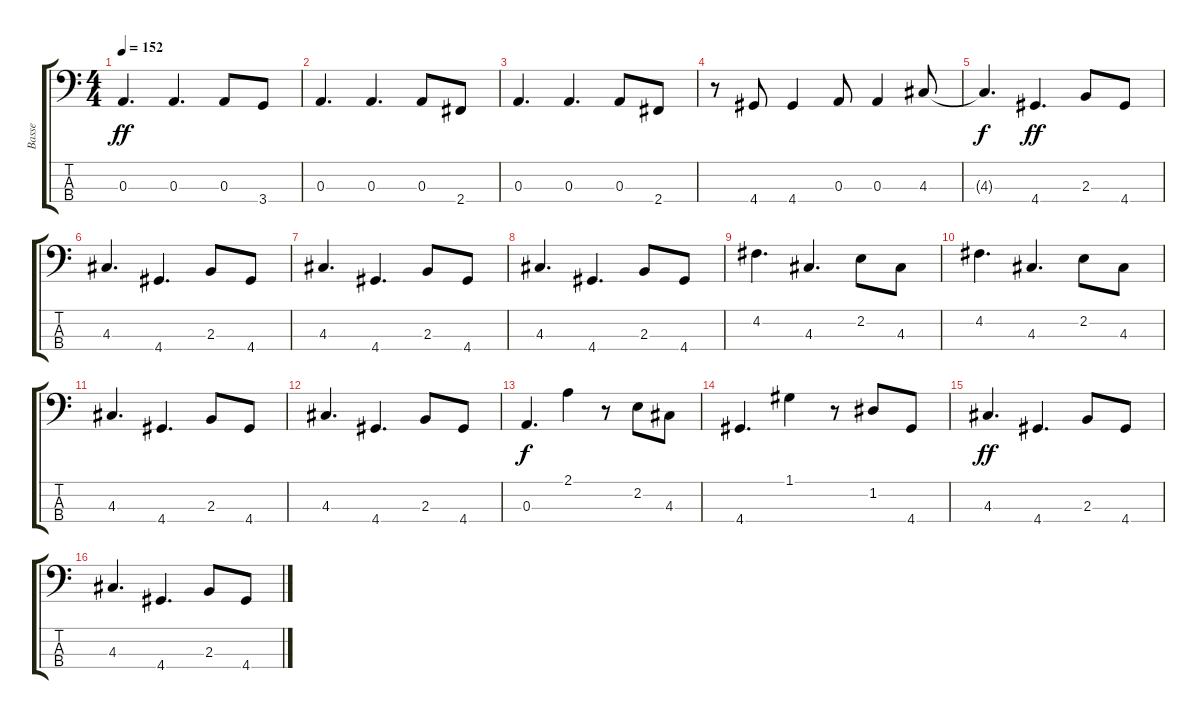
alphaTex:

\track ("Basse" "Basse") {instrument acousticbass}
\staff {score tabs}
\tuning (G2 D2 A1 E1) {hide}
\ts (4 4)
\tempo 152
\clef f4
\ks c
0.3.4{d dy ff} 0.3.4{d} 0.3.8 3.4.8 |
0.3.4{d} 0.3.4{d} 0.3.8 2.4.8 |
0.3.4{d} 0.3.4{d} 0.3.8 2.4.8 |
r.8 4.4.8 4.4.4 0.3.8 0.3.4 4.3.8 |
4.3{t}.4{d dy f} 4.4.4{d dy ff} 2.3.8 4.4.8 |
4.3.4{d} 4.4.4{d} 2.3.8 4.4.8 |
4.3.4{d} 4.4.4{d} 2.3.8 4.4.8 |
4.3.4{d} 4.4.4{d} 2.3.8 4.4.8 |
4.2.4{d} 4.3.4{d} 2.2.8 4.3.8 |
4.2.4{d} 4.3.4{d} 2.2.8 4.3.8 |
4.3.4{d} 4.4.4{d} 2.3.8 4.4.8 |
4.3.4{d} 4.4.4{d} 2.3.8 4.4.8 |
0.3.4{d dy f} 2.1.4 r.8 2.2.8 4.3.8 |
4.4.4{d} 1.1.4 r.8 1.2.8 4.4.8 |
4.3.4{d dy ff} 4.4.4{d} 2.3.8 4.4.8 |
4.3.4{d} 4.4.4{d} 2.3.8 4.4.8
